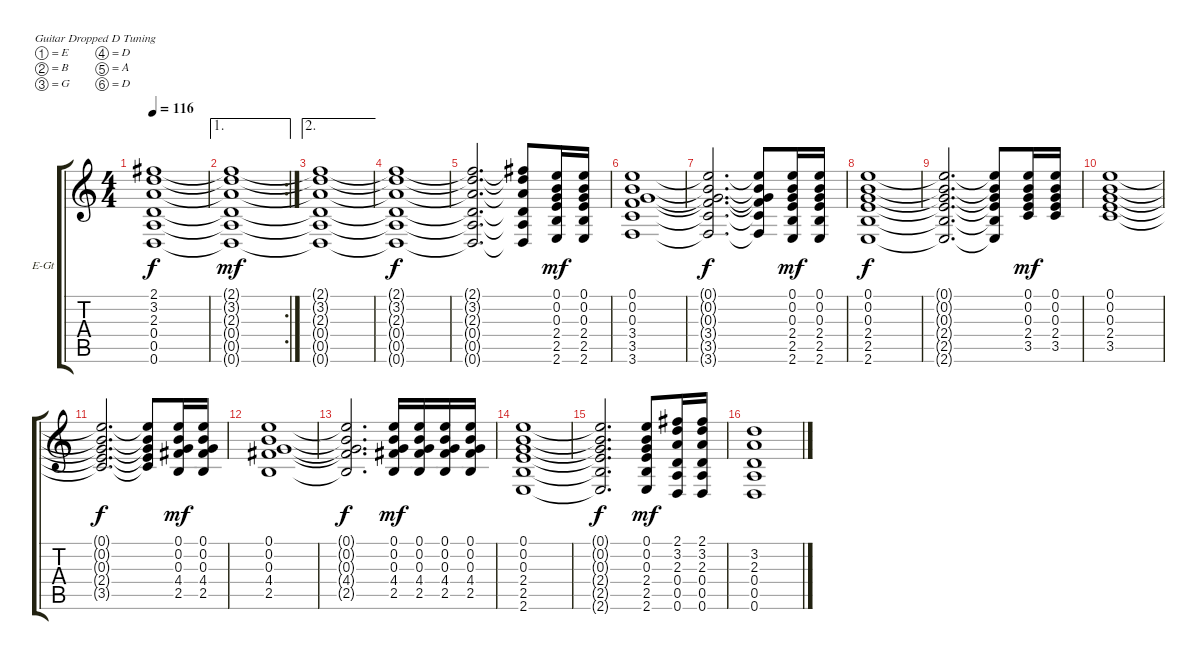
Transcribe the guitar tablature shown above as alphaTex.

\bracketExtendMode groupsimilarinstruments
\firstSystemTrackNameOrientation horizontal
\otherSystemsTrackNameOrientation horizontal
\track ("Guitar 4" "E-Gt") {instrument overdrivenguitar}
\staff {score tabs}
\tuning (E4 B3 G3 D3 A2 D2)
\ts (4 4)
\tempo 116
\clef g2
\ks c
(2.1{t} 3.2{t} 2.3{t} 0.4{t} 0.5{t} 0.6{t}).1{dy f} |
\ae 1
\rc 2
(2.1{t} 3.2{t} 2.3{t} 0.4{t} 0.5{t} 0.6{t}).1{dy mf} |
\ae 2
(2.1{t} 3.2{t} 2.3{t} 0.4{t} 0.5{t} 0.6{t}).1 |
(2.1{t} 3.2{t} 2.3{t} 0.4{t} 0.5{t} 0.6{t}).1{dy f} |
(2.1{t} 3.2{t} 2.3{t} 0.4{t} 0.5{t} 0.6{t}).2{d} (2.1{t} 3.2{t} 2.3{t} 0.4{t} 0.5{t} 0.6{t}).8 (0.1 0.2 0.3 2.4 2.5 2.6).16{dy mf} (0.1 0.2 0.3 2.4 2.5 2.6).16 |
(0.1 0.2 0.3 3.4 3.5 3.6).1 |
(0.1{t} 0.2{t} 0.3{t} 3.4{t} 3.5{t} 3.6{t}).2{d dy f} (0.1{t} 0.2{t} 0.3{t} 3.4{t} 3.5{t} 3.6{t}).8 (0.1 0.2 0.3 2.4 2.5 2.6).16{dy mf} (0.1 0.2 0.3 2.4 2.5 2.6).16 |
(0.1 0.2 0.3 2.4 2.5 2.6).1{dy f} |
(0.1{t} 0.2{t} 0.3{t} 2.4{t} 2.5{t} 2.6{t}).2{d} (0.1{t} 0.2{t} 0.3{t} 2.4{t} 2.5{t} 2.6{t}).8 (0.1 0.2 0.3 2.4 3.5).16{dy mf} (0.1 0.2 0.3 2.4 3.5).16 |
(0.1 0.2 0.3 2.4 3.5).1 |
(0.1{t} 0.2{t} 0.3{t} 2.4{t} 3.5{t}).2{d dy f} (0.1{t} 0.2{t} 0.3{t} 2.4{t} 3.5{t}).8 (0.1 0.2 0.3 4.4 2.5).16{dy mf} (0.1 0.2 0.3 4.4 2.5).16 |
(0.1 0.2 0.3 4.4 2.5).1 |
(0.1{t} 0.2{t} 0.3{t} 4.4{t} 2.5{t}).2{d dy f} (0.1 0.2 0.3 4.4 2.5).16{dy mf} (0.1 0.2 0.3 4.4 2.5).16 (0.1 0.2 0.3 4.4 2.5).16 (0.1 0.2 0.3 4.4 2.5).16 |
(0.1 0.2 0.3 2.4 2.5 2.6).1 |
(0.1{t} 0.2{t} 0.3{t} 2.4{t} 2.5{t} 2.6{t}).2{d dy f} (0.1 0.2 0.3 2.4 2.5 2.6).8{dy mf} (2.1 3.2 2.3 0.4 0.5 0.6).16 (2.1 3.2 2.3 0.4 0.5 0.6).16 |
(3.2 2.3 0.4 0.5 0.6).1
